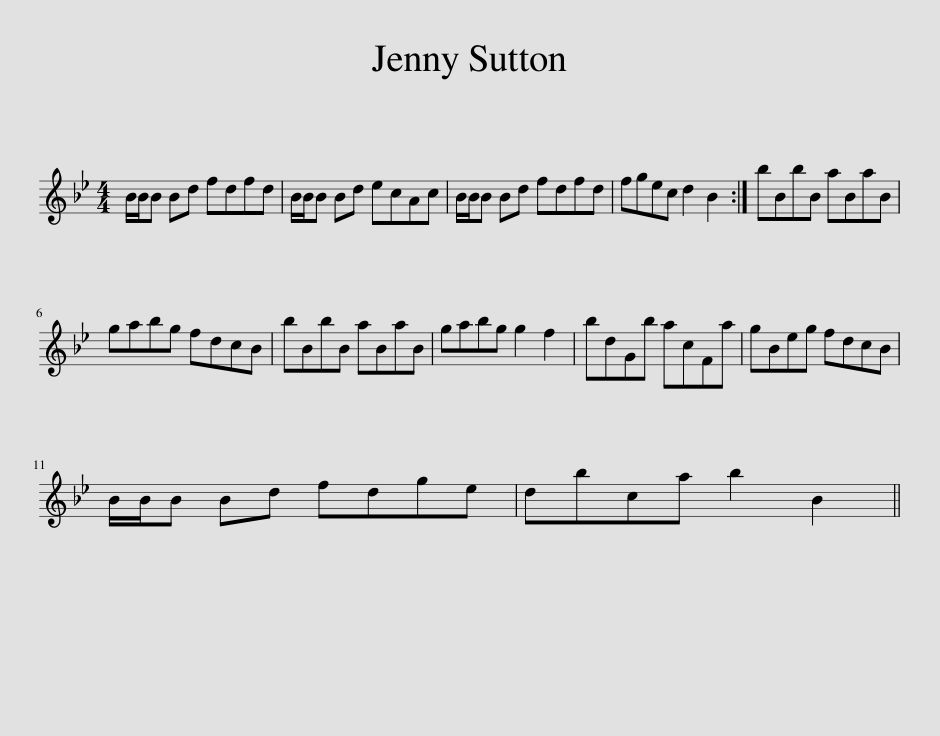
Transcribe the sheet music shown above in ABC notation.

X:1
L:1/8
M:4/4
I:linebreak $
K:Bb
V:1 treble
V:1
 B/B/B Bd fdfd | B/B/B Bd ecAc | B/B/B Bd fdfd | fgec d2 B2 :| bBbB aBaB |$ %5
 gabg fdcB | bBbB aBaB | gabg g2 f2 | bdGb acFa | gBeg fdcB |$ %10
 B/B/B Bd fdge | dbca b2 B2 || %12
